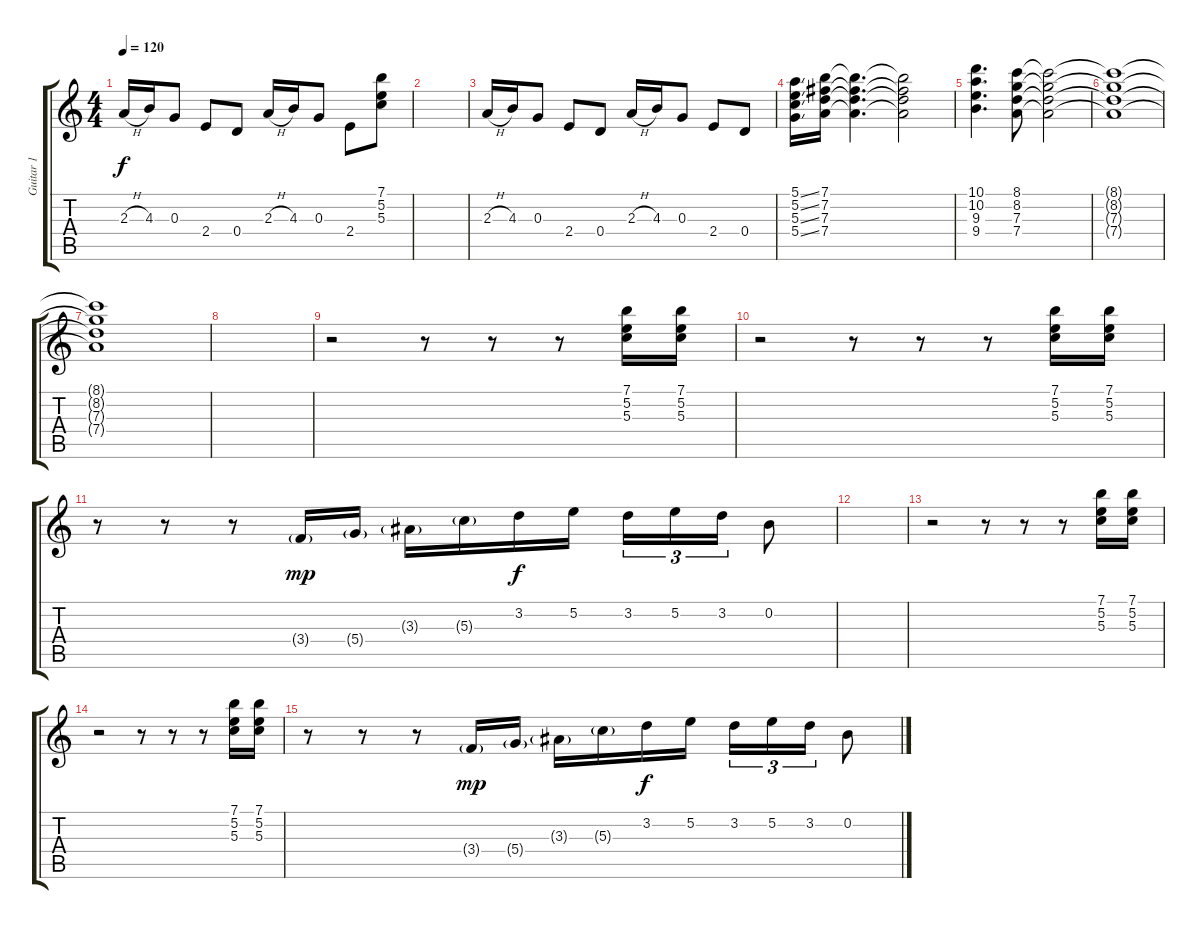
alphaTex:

\track ("Guitar 1" "Guitar 1") {instrument electricguitarmuted}
\staff {score tabs}
\tuning (E4 B3 G3 D3 A2 E2) {hide}
\ts (4 4)
\tempo 120
\clef g2
\ks c
2.3{h}.16{dy f} 4.3.16 0.3.8 2.4.8 0.4.8 2.3{h}.16 4.3.16 0.3.8 2.4.8 (7.1 5.2 5.3).8 |
|
2.3{h}.16 4.3.16 0.3.8 2.4.8 0.4.8 2.3{h}.16 4.3.16 0.3.8 2.4.8 0.4.8 |
(5.1{ss} 5.2{ss} 5.3{ss} 5.4{ss}).16 (7.1 7.2 7.3 7.4).16 (7.1{t} 7.2{t} 7.3{t} 7.4{t}).4{d} (7.1{t} 7.2{t} 7.3{t} 7.4{t}).2 |
(10.1 10.2 9.3 9.4).4{d} (8.1 8.2 7.3 7.4).8 (8.1{t} 8.2{t} 7.3{t} 7.4{t}).2 |
(8.1{t} 8.2{t} 7.3{t} 7.4{t}).1 |
(8.1{t} 8.2{t} 7.3{t} 7.4{t}).1 |
|
r.2 r.8 r.8 r.8 (7.1 5.2 5.3).16 (7.1 5.2 5.3).16 |
r.2 r.8 r.8 r.8 (7.1 5.2 5.3).16 (7.1 5.2 5.3).16 |
r.8 r.8 r.8 3.4{g}.16{dy mp} 5.4{g}.16 3.3{g}.16 5.3{g}.16 3.2.16{dy f} 5.2.16 3.2.16{tu (3 2)} 5.2.16{tu (3 2)} 3.2.16{tu (3 2)} 0.2.8 |
|
r.2 r.8 r.8 r.8 (7.1 5.2 5.3).16 (7.1 5.2 5.3).16 |
r.2 r.8 r.8 r.8 (7.1 5.2 5.3).16 (7.1 5.2 5.3).16 |
r.8 r.8 r.8 3.4{g}.16{dy mp} 5.4{g}.16 3.3{g}.16 5.3{g}.16 3.2.16{dy f} 5.2.16 3.2.16{tu (3 2)} 5.2.16{tu (3 2)} 3.2.16{tu (3 2)} 0.2.8
